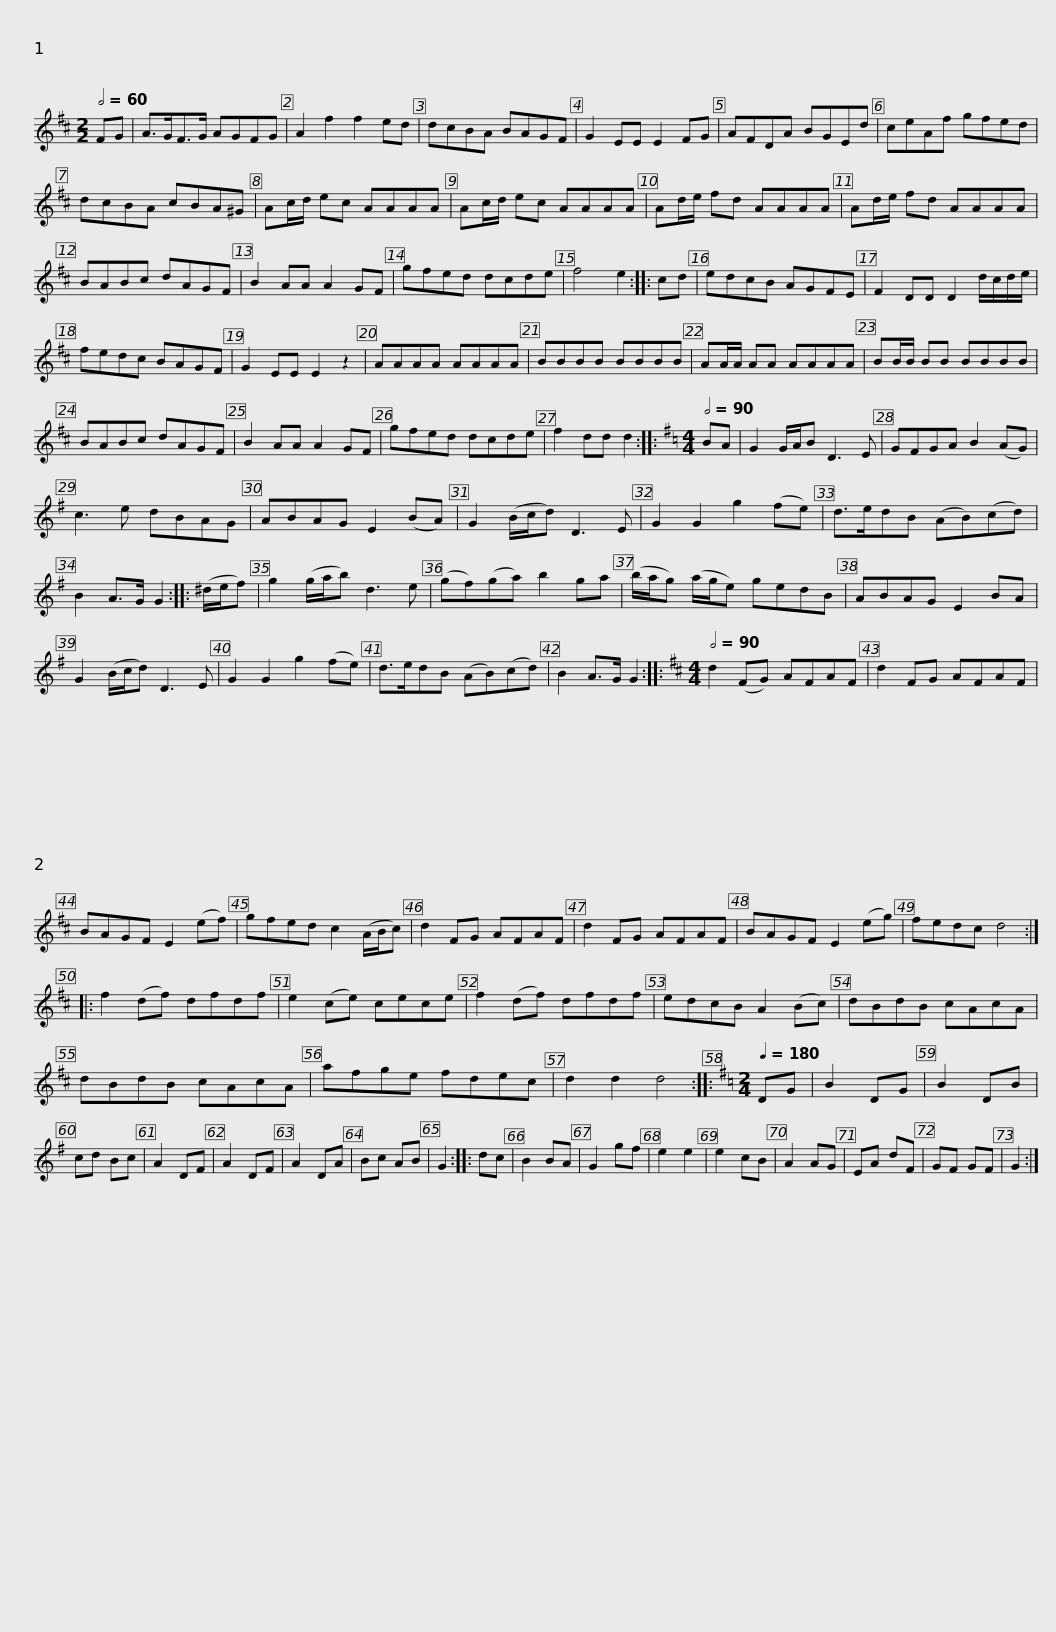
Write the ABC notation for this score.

X:1
L:1/8
Q:1/2=60
M:2/2
I:linebreak $
K:D
V:1 treble
V:1
 FG | A>GF>G AGFG | A2 f2 f2 ed | dcBA BAGF | G2 EE E2 FG |$ %5
 AFDA BGEd | ceAf gfed | dcBA cBA^G | Ac/d/ ec AAAA |$ Ac/d/ ec AAAA | %10
 Ad/e/ fd AAAA | Ad/e/ fd AAAA |$ BABc dAGF | B2 AA A2 GF | gfed dcde | %15
 f4 e2 ::$ cd | edcB AGFE | F2 DD D2 d/c/d/e/ | fedc BAGF |$ %20
 G2 EE E2 z2 | AAAA AAAA | BBBB BBBB |$ AA/A/ AA AAAA | BB/B/ BB BBBB | %25
 BABc dAGF |$ B2 AA A2 GF | gfed dcde | f2 dd d2 ::[K:G][M:4/4][Q:1/2=90] BA | %30
 G2 G/A/B D3 E | GFGA B2 (AG) | c3 e dBAG |$ ABAG E2 (BA) |$ G2 (B/c/d) D3 E | %35
 G2 G2 g2 (fe) | d>edB (AB)(cd) | B2 A>G G2 ::$ (^d/e/f) | g2 (g/a/b) d3 e | %40
 (gf)(ga) b2 ga | (b/a/g) (a/g/e) gedB | ABAG E2 BA |$ G2 (B/c/d) D3 E | G2 G2 g2 (fe) | %45
 d>edB (AB)(cd) | B2 A>G G2 ::[K:D][M:4/4][Q:1/2=90] d2 (FG) AFAF | d2 FG AFAF |$ BAGF E2 (ef) | %50
 gfed c2 (A/B/c) |$ d2 FG AFAF | d2 FG AFAF | BAGF E2 (eg) | fedc d4 ::$ %55
 f2 (df) dfdf | e2 (ce) cece | f2 (df) dfdf | edcB A2 (Bc) |$ dBdB cAcA | %60
 dBdB cAcA | afge fdec | d2 d2 d4 ::[K:G][M:2/4][Q:1/4=180] DG | B2 DG | %65
 B2 DB | cd Bc |$ A2 DF | A2 DF | A2 DA | %70
 Bc AB | G2 ::$ dc | B2 BA | G2 gf | %75
 e2 e2 | e2 cB | A2 AG | EA dF | GF GF | %80
 G2 :| %81
